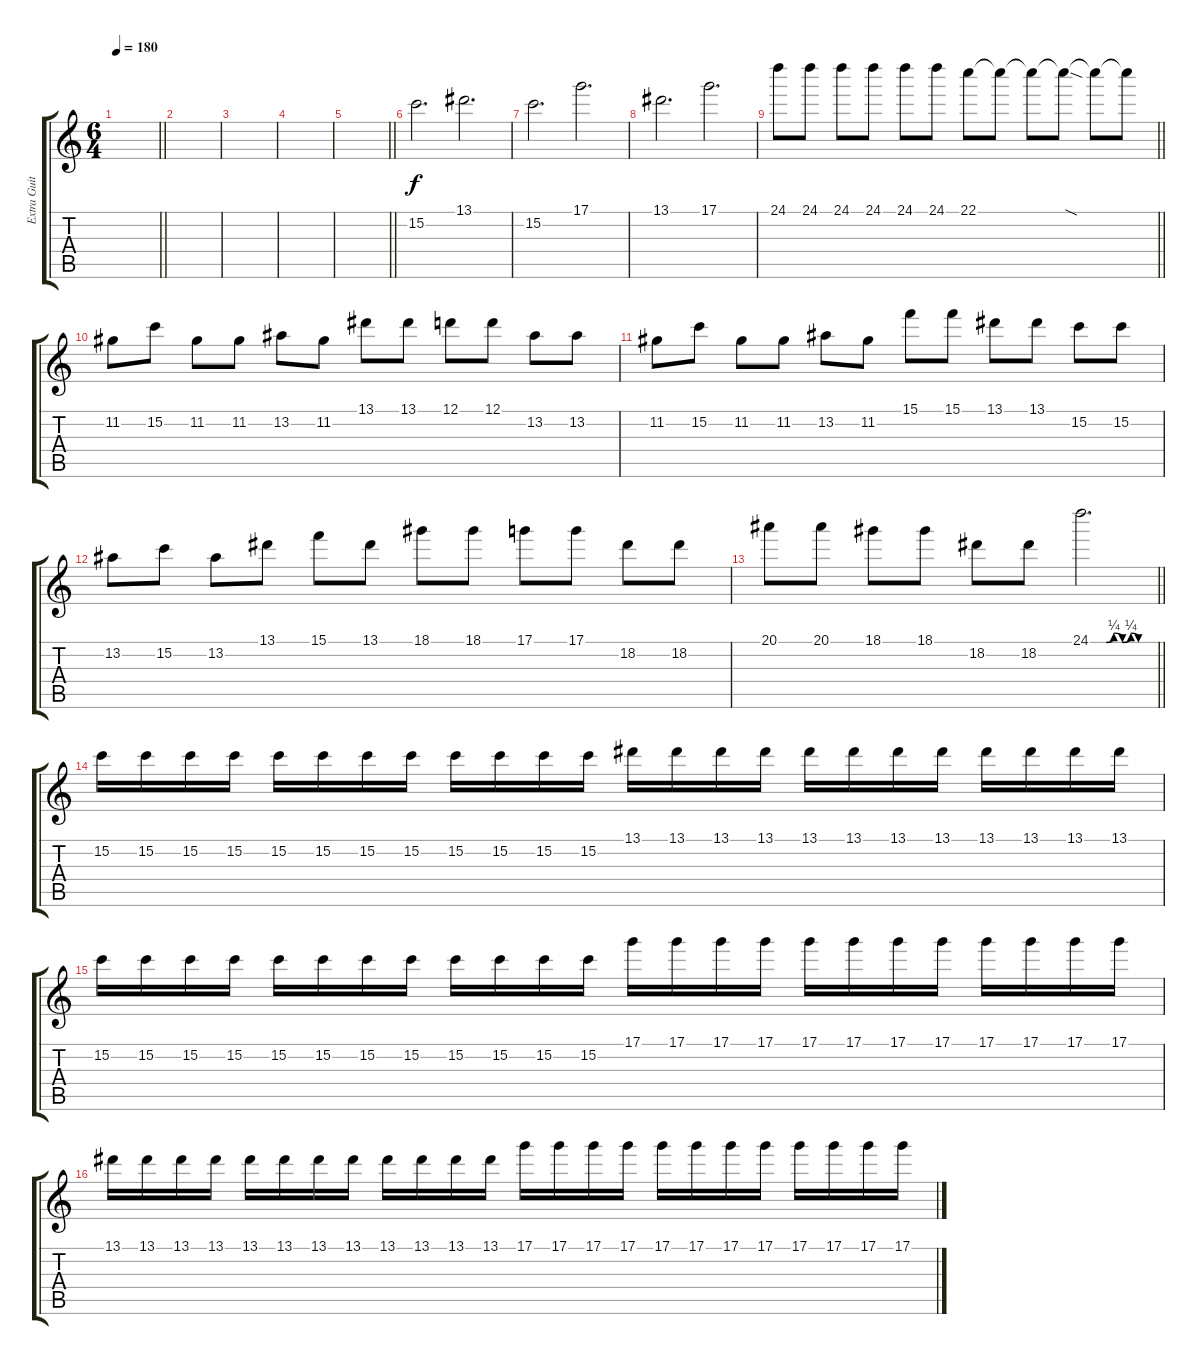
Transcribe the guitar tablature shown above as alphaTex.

\track ("Extra Guitar" "Extra Guit") {instrument distortionguitar}
\staff {score tabs}
\tuning (D4 A3 F3 C3 G2 C2) {hide}
\ts (6 4)
\tempo 180
\clef g2
\barLineRight lightlight
\ks c
|
|
|
|
\barLineRight lightlight
|
15.2.2{d dy f volume 16 instrument overdrivenguitar} 13.1.2{d} |
15.2.2{d} 17.1.2{d} |
13.1.2{d} 17.1.2{d} |
\barLineRight lightlight
24.1.8 24.1.8 24.1.8 24.1.8 24.1.8 24.1.8 22.1.8 22.1{t}.8 22.1{t}.8 22.1{sod t}.8 22.1{t}.8 22.1{t}.8 |
11.2.8 15.2.8 11.2.8 11.2.8 13.2.8 11.2.8 13.1.8 13.1.8 12.1.8 12.1.8 13.2.8 13.2.8 |
11.2.8 15.2.8 11.2.8 11.2.8 13.2.8 11.2.8 15.1.8 15.1.8 13.1.8 13.1.8 15.2.8 15.2.8 |
13.2.8 15.2.8 13.2.8 13.1.8 15.1.8 13.1.8 18.1.8 18.1.8 17.1.8 17.1.8 18.2.8 18.2.8 |
\barLineRight lightlight
20.1.8 20.1.8 18.1.8 18.1.8 18.2.8 18.2.8 24.1{be (custom 0 0 15 0 22 1 30 0 38 1 45 0 60 0)}.2{d} |
15.2.16 15.2.16 15.2.16 15.2.16 15.2.16 15.2.16 15.2.16 15.2.16 15.2.16 15.2.16 15.2.16 15.2.16 13.1.16 13.1.16 13.1.16 13.1.16 13.1.16 13.1.16 13.1.16 13.1.16 13.1.16 13.1.16 13.1.16 13.1.16 |
15.2.16 15.2.16 15.2.16 15.2.16 15.2.16 15.2.16 15.2.16 15.2.16 15.2.16 15.2.16 15.2.16 15.2.16 17.1.16 17.1.16 17.1.16 17.1.16 17.1.16 17.1.16 17.1.16 17.1.16 17.1.16 17.1.16 17.1.16 17.1.16 |
13.1.16 13.1.16 13.1.16 13.1.16 13.1.16 13.1.16 13.1.16 13.1.16 13.1.16 13.1.16 13.1.16 13.1.16 17.1.16 17.1.16 17.1.16 17.1.16 17.1.16 17.1.16 17.1.16 17.1.16 17.1.16 17.1.16 17.1.16 17.1.16
